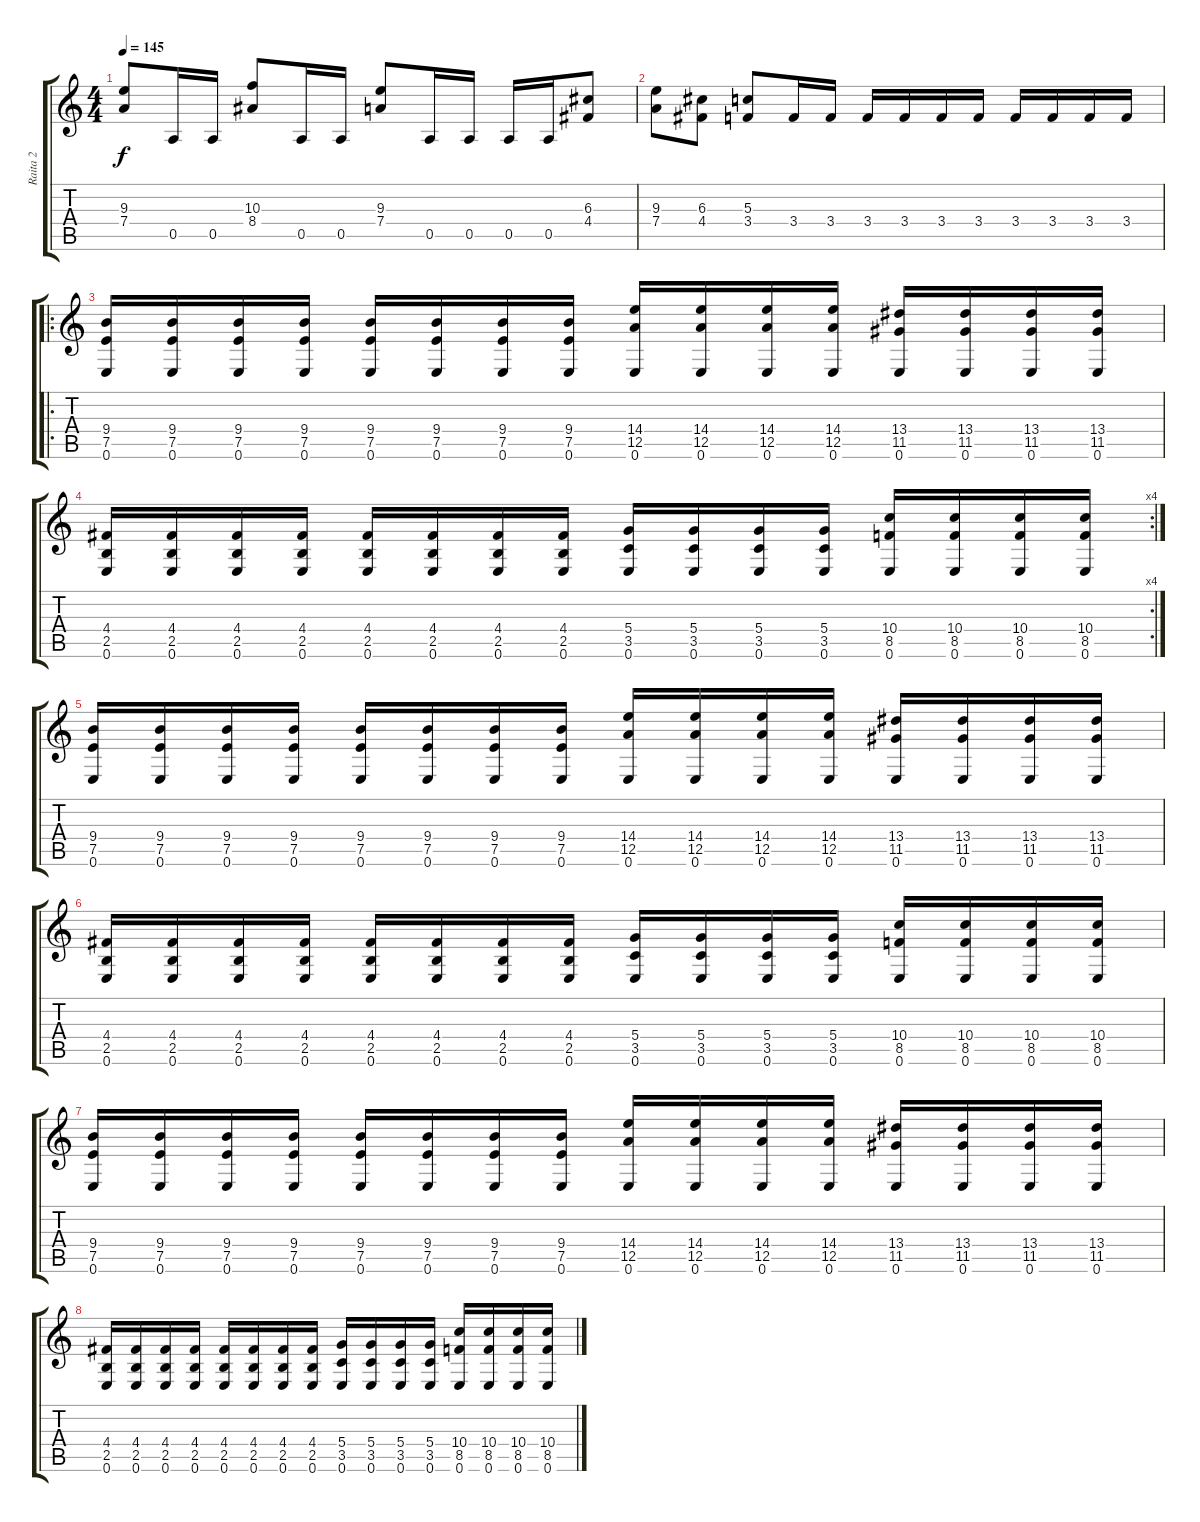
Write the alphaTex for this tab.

\track ("Raita 2" "Raita 2") {instrument distortionguitar}
\staff {score tabs}
\tuning (E4 B3 G3 D3 A2 E2) {hide}
\ts (4 4)
\tempo 145
\clef g2
\ks c
(9.3 7.4).8{dy f} 0.5.16 0.5.16 (10.3 8.4).8 0.5.16 0.5.16 (9.3 7.4).8 0.5.16 0.5.16 0.5.16 0.5.16 (6.3 4.4).8 |
(9.3 7.4).8 (6.3 4.4).8 (5.3 3.4).8 3.4.16 3.4.16 3.4.16 3.4.16 3.4.16 3.4.16 3.4.16 3.4.16 3.4.16 3.4.16 |
\ro
(9.4 7.5 0.6).16 (9.4 7.5 0.6).16 (9.4 7.5 0.6).16 (9.4 7.5 0.6).16 (9.4 7.5 0.6).16 (9.4 7.5 0.6).16 (9.4 7.5 0.6).16 (9.4 7.5 0.6).16 (14.4 12.5 0.6).16 (14.4 12.5 0.6).16 (14.4 12.5 0.6).16 (14.4 12.5 0.6).16 (13.4 11.5 0.6).16 (13.4 11.5 0.6).16 (13.4 11.5 0.6).16 (13.4 11.5 0.6).16 |
\rc 4
(4.4 2.5 0.6).16 (4.4 2.5 0.6).16 (4.4 2.5 0.6).16 (4.4 2.5 0.6).16 (4.4 2.5 0.6).16 (4.4 2.5 0.6).16 (4.4 2.5 0.6).16 (4.4 2.5 0.6).16 (5.4 3.5 0.6).16 (5.4 3.5 0.6).16 (5.4 3.5 0.6).16 (5.4 3.5 0.6).16 (10.4 8.5 0.6).16 (10.4 8.5 0.6).16 (10.4 8.5 0.6).16 (10.4 8.5 0.6).16 |
(9.4 7.5 0.6).16 (9.4 7.5 0.6).16 (9.4 7.5 0.6).16 (9.4 7.5 0.6).16 (9.4 7.5 0.6).16 (9.4 7.5 0.6).16 (9.4 7.5 0.6).16 (9.4 7.5 0.6).16 (14.4 12.5 0.6).16 (14.4 12.5 0.6).16 (14.4 12.5 0.6).16 (14.4 12.5 0.6).16 (13.4 11.5 0.6).16 (13.4 11.5 0.6).16 (13.4 11.5 0.6).16 (13.4 11.5 0.6).16 |
(4.4 2.5 0.6).16 (4.4 2.5 0.6).16 (4.4 2.5 0.6).16 (4.4 2.5 0.6).16 (4.4 2.5 0.6).16 (4.4 2.5 0.6).16 (4.4 2.5 0.6).16 (4.4 2.5 0.6).16 (5.4 3.5 0.6).16 (5.4 3.5 0.6).16 (5.4 3.5 0.6).16 (5.4 3.5 0.6).16 (10.4 8.5 0.6).16 (10.4 8.5 0.6).16 (10.4 8.5 0.6).16 (10.4 8.5 0.6).16 |
(9.4 7.5 0.6).16 (9.4 7.5 0.6).16 (9.4 7.5 0.6).16 (9.4 7.5 0.6).16 (9.4 7.5 0.6).16 (9.4 7.5 0.6).16 (9.4 7.5 0.6).16 (9.4 7.5 0.6).16 (14.4 12.5 0.6).16 (14.4 12.5 0.6).16 (14.4 12.5 0.6).16 (14.4 12.5 0.6).16 (13.4 11.5 0.6).16 (13.4 11.5 0.6).16 (13.4 11.5 0.6).16 (13.4 11.5 0.6).16 |
(4.4 2.5 0.6).16 (4.4 2.5 0.6).16 (4.4 2.5 0.6).16 (4.4 2.5 0.6).16 (4.4 2.5 0.6).16 (4.4 2.5 0.6).16 (4.4 2.5 0.6).16 (4.4 2.5 0.6).16 (5.4 3.5 0.6).16 (5.4 3.5 0.6).16 (5.4 3.5 0.6).16 (5.4 3.5 0.6).16 (10.4 8.5 0.6).16 (10.4 8.5 0.6).16 (10.4 8.5 0.6).16 (10.4 8.5 0.6).16
